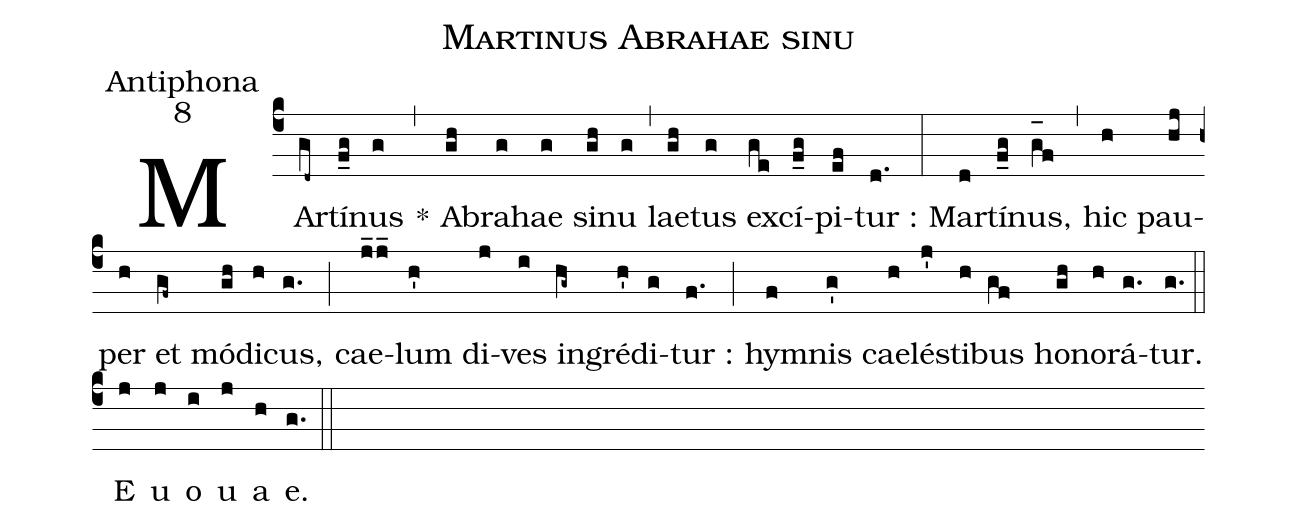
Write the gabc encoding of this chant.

name:Martinus Abrahae sinu;
office-part:Antiphona;
mode:8;
%%
(c4) MAr(gd~)tí(f_g)nus(g) *(,) A(gh)bra(g)hae(g) si(gh)nu(g) (,) lae(gh)tus(g) ex(ge)cí(f_g)pi(ef)tur :(d.) (:) Mar(d)tí(f_g)nus,(g_[oh:h]f) (,) hic(h) pau(hj)per(h) et(gf~) mó(gh)di(h)cus,(g.) (;) cae(j_2j_)lum(h') di(j)ves(i) in(hg~)gré(h')di(g)tur :(f.) (;) hy(f)mnis(g') cae(h)lé(j')sti(h)bus(gf) ho(gh)no(h)rá(g.)tur.(g.) (::) <eu>E(j) u(j) o(i) u(j) a(h) e.</eu>(g.) (::)
